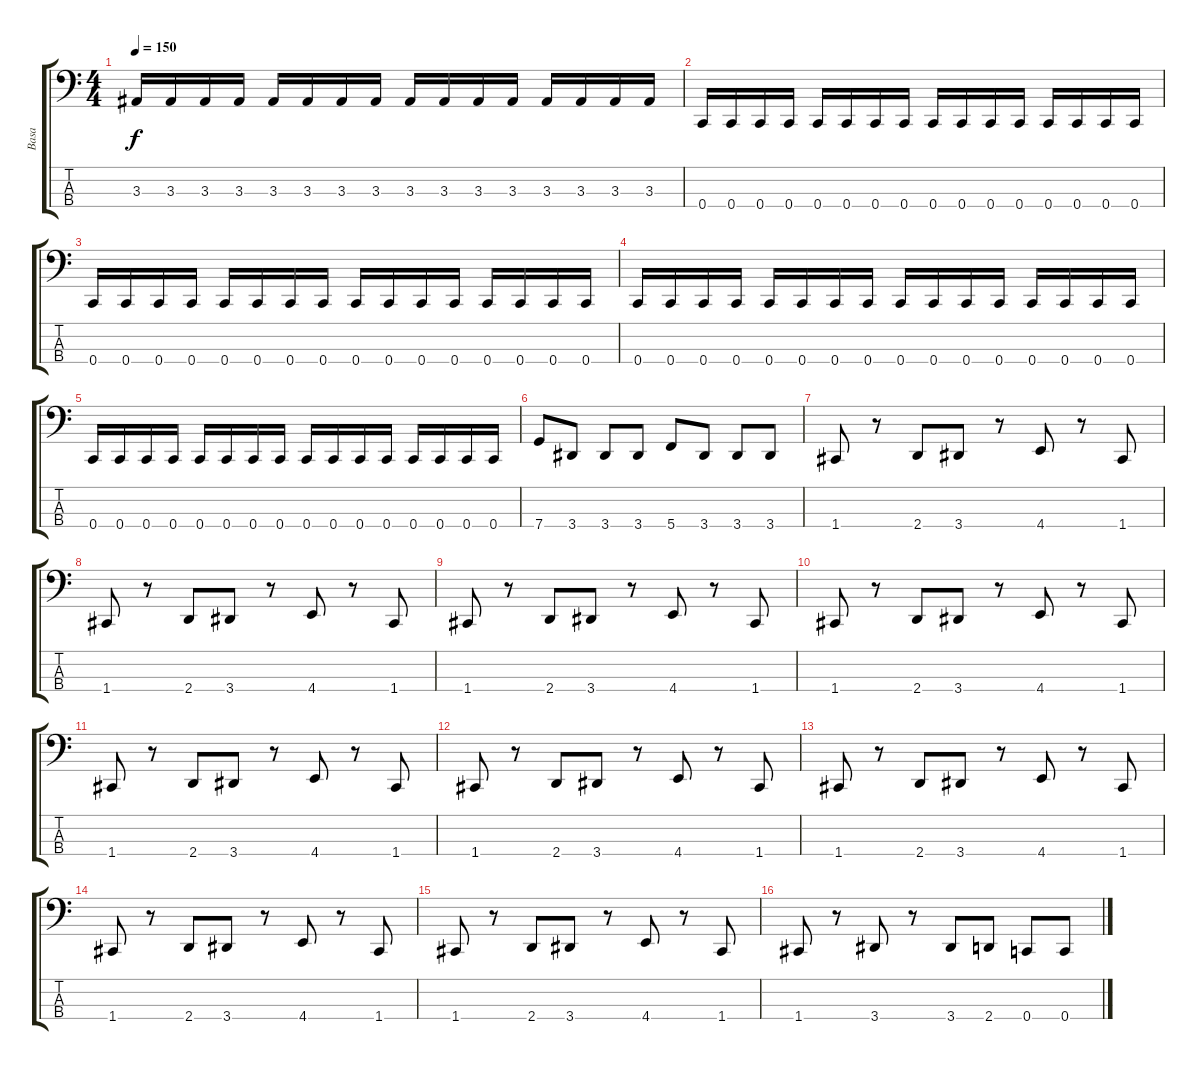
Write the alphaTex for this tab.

\track ("Basa" "Basa") {instrument electricbassfinger}
\staff {score tabs}
\tuning (F2 C2 G1 C1) {hide}
\ts (4 4)
\tempo 150
\clef f4
\ks c
3.3.16{dy f} 3.3.16 3.3.16 3.3.16 3.3.16 3.3.16 3.3.16 3.3.16 3.3.16 3.3.16 3.3.16 3.3.16 3.3.16 3.3.16 3.3.16 3.3.16 |
0.4.16 0.4.16 0.4.16 0.4.16 0.4.16 0.4.16 0.4.16 0.4.16 0.4.16 0.4.16 0.4.16 0.4.16 0.4.16 0.4.16 0.4.16 0.4.16 |
0.4.16 0.4.16 0.4.16 0.4.16 0.4.16 0.4.16 0.4.16 0.4.16 0.4.16 0.4.16 0.4.16 0.4.16 0.4.16 0.4.16 0.4.16 0.4.16 |
0.4.16 0.4.16 0.4.16 0.4.16 0.4.16 0.4.16 0.4.16 0.4.16 0.4.16 0.4.16 0.4.16 0.4.16 0.4.16 0.4.16 0.4.16 0.4.16 |
0.4.16 0.4.16 0.4.16 0.4.16 0.4.16 0.4.16 0.4.16 0.4.16 0.4.16 0.4.16 0.4.16 0.4.16 0.4.16 0.4.16 0.4.16 0.4.16 |
7.4.8 3.4.8 3.4.8 3.4.8 5.4.8 3.4.8 3.4.8 3.4.8 |
1.4.8 r.8 2.4.8 3.4.8 r.8 4.4.8 r.8 1.4.8 |
1.4.8 r.8 2.4.8 3.4.8 r.8 4.4.8 r.8 1.4.8 |
1.4.8 r.8 2.4.8 3.4.8 r.8 4.4.8 r.8 1.4.8 |
1.4.8 r.8 2.4.8 3.4.8 r.8 4.4.8 r.8 1.4.8 |
1.4.8 r.8 2.4.8 3.4.8 r.8 4.4.8 r.8 1.4.8 |
1.4.8 r.8 2.4.8 3.4.8 r.8 4.4.8 r.8 1.4.8 |
1.4.8 r.8 2.4.8 3.4.8 r.8 4.4.8 r.8 1.4.8 |
1.4.8 r.8 2.4.8 3.4.8 r.8 4.4.8 r.8 1.4.8 |
1.4.8 r.8 2.4.8 3.4.8 r.8 4.4.8 r.8 1.4.8 |
1.4.8 r.8 3.4.8 r.8 3.4.8 2.4.8 0.4.8 0.4.8
